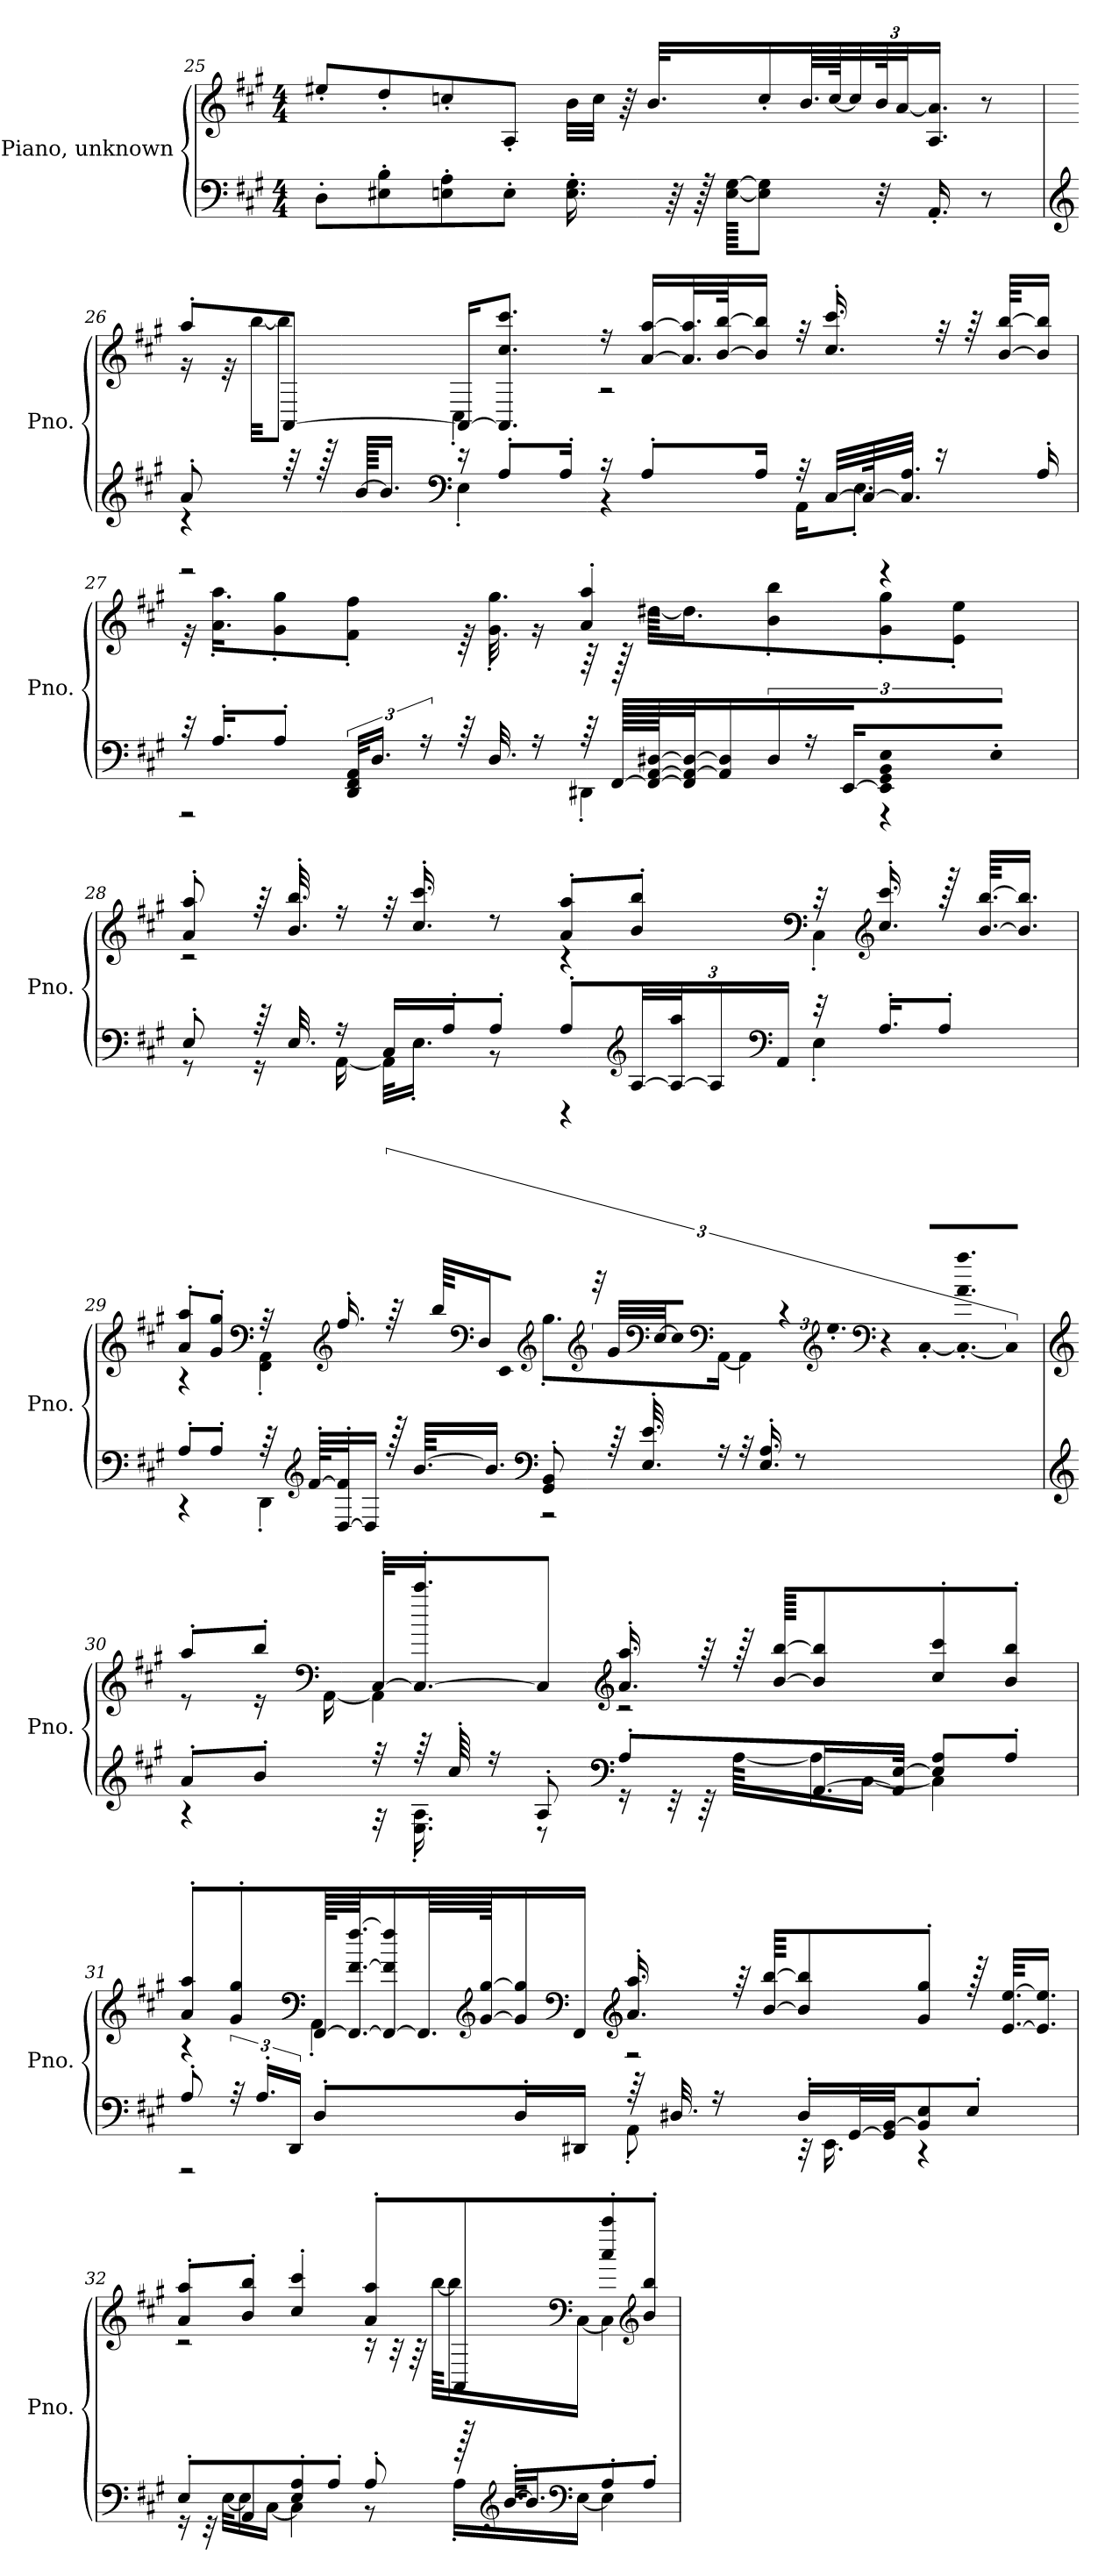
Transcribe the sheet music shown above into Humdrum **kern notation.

**kern	**kern
*part1	*part1
*staff2	*staff1
*I"Piano, unknown	*
*I'Pno.	*
*clefF4	*clefG2
*k[f#c#g#]	*k[f#c#g#]
*M4/4	*M4/4
=25	=25
8D'\L	8ee#X'/L
8E#X\' 8B\'	8dd'/
8En\' 8A\'	8ccn'/
8E'\J	8A'/J
16.E\' 16.G#\'	32b\LLL
.	32cc\JJJ
.	64r
.	32.b/KLL
64r	.
128r	.
[128E\ [128G#\KKKKL	.
8E\] 8G#\]J	16cc'/
.	64.b/LL
.	[128cc/JK
.	32cc/]
*	*Xbrackettup
32r	96b/K
.	[48a/J
16.AA'/	16.A/ 16.a/]JJ
8r	8r
!!LO:LB:g=z
=26	=26
*clefG2	*
*^	*^
8a'/	4r	8aa'/L	16r
.	.	.	32r
.	.	.	[32bb\KKL
64r	.	[8AA/J	8bb\J]
128r	.	.	.
[128b/KKKLL	.	.	.
16.b/JJ]	.	.	.
*clefF4	*	*	*
16r	4E'\	16AA/KL_	4C#'\
8A'/L	.	8.AA/] 8.cc#/ 8.ccc#/J	.
16A'/Jk	.	.	.
16r	4r	16r	2r
8A'/L	.	[16a/ [16aa/LL	.
.	.	32.a/] 32.aa/]L	.
.	.	[64b/ [64bb/JK	.
16A/Jk	.	16b/] 16bb/]JJ	.
32r	16AA\KL	32r	.
[32C#/LLL	.	16.cc#/' 16.ccc#/'	.
64C#/K_	8.E'\J	.	.
32.C#/] 32.A/JJJ	.	.	.
16r	.	32r	.
.	.	64r	.
.	.	[64b/ [64bb/KKLL	.
16A'/	.	16b/] 16bb/]JJ	.
!!LO:LB:g=z	!!
=27	=27	=27	=27
32r	2r	2r	32r
16.A'/KL	.	.	16.a\' 16.aa\'KL
8A'/J	.	.	8g#\' 8gg#\'
48DD/ 48FF#/ 48AA/KLL	.	.	8f#\' 8ff#\'J
24.D/JJ	.	.	.
24r	.	.	.
64r	.	.	64r
32.D/	.	.	32.g#\' 32.gg#\'
16r	.	.	16r
64r	4DD#X'\	4a/' 4aa/'	64r
[128FF#/LLLLL	.	.	128r
128FF#/_ [128AA/ [128D#X/JJ	.	.	[128dd#X\KKKLL
32FF#/] 32AA/_ 32D#/_J	.	.	16.dd#\J]
16AA/] 16D#/]	.	.	.
24D#/JJ	.	.	8b\' 8bb\'
24r	.	.	.
[24EE/KL	.	.	.
8EE/] 8GG#/ 8BB/ 8E/	4r	4r	8g#\' 8gg#\'
8E'/J	.	.	8e\' 8ee\'J
!!LO:LB:g=z	!!
=28	=28	=28	=28
8E'/	8r	8a/' 8aa/'	2r
64r	16r	64r	.
32.E/	.	32.b/' 32.bb/'	.
16r	[16AA\	16r	.
16C#/LL	32AA\KLL]	32r	.
.	16.E'\JJ	16.cc#/' 16.ccc#/'	.
16A'/J	.	.	.
8A'/J	8r	8r	.
8A'/L	4r	8a/' 8aa/'L	4r
*clefG2	*	*	*
*Xbrackettup	*	*	*
[48A/LL	.	8b/' 8bb/'J	.
48A/_ 48aa/J	.	.	.
24A/]	.	.	.
*clefF4	*	*	*
24AA/JJ	.	.	.
*	*	*clefF4	*
32r	4E'\	32r	4C#'\
*	*	*clefG2	*
16.A'/KL	.	16.cc#/' 16.ccc#/'	.
8A'/J	.	128r	.
.	.	[64.b/ [64.bb/KKLL	.
.	.	16.b/] 16.bb/]JJ	.
!!LO:LB:g=z	!!
=29	=29	=29	=29
8A'/L	4r	8a/' 8aa/'L	4r
8A'/J	.	8g#/' 8gg#/'J	.
*	*	*clefF4	*
64r	4DD'\	32r	4FF#\' 4AA\'
*clefG2	*	*	*
[64f#'/KLLL	.	.	.
*	*	*clefG2	*
[32D/' 32f#/]'J	.	16.ff#'/	.
16D/JJ]	.	.	.
*	*	*brackettup	*
128r	.	96r	.
[64.b/KKLL	.	.	.
.	.	96bb/KKLL	.
*	*	*clefF4	*
.	.	24D/	.
16.b/JJ]	.	.	.
.	.	16EE/JJ	.
*clefF4	*	*clefG2	*
8GG#/' 8BB/'	2r	48r	8.gg#'\L
.	.	48g#/LLL	.
*	*	*clefF4	*
.	.	[48E/J	.
.	.	16E/JJ]	.
64r	.	64r	.
*	*	*clefG2	*
32.E/' 32.e/'	.	32.ee'/	.
*	*	*clefF4	*
16r	.	16r	[16AA\Jk
32r	.	[32C#'/KLL	4AA\]
16.E/' 16.A/'	.	16.C#/_' 16.a/' 16.aa/'J	.
8r	.	8C#/J]	.
!!LO:LB:g=z	!!
=30	=30	=30	=30
*clefG2	*	*clefG2	*
8a'/L	4r	8aa'/L	8r
8b'/J	.	8bb'/J	16r
*	*	*clefF4	*
.	.	.	[16AA\
32r	32r	[32C#'/KLL	4AA\]
64r	16.E\' 16.A\'	16.C#/_' 16.ccc#/'J	.
64cc#'/	.	.	.
16r	.	.	.
8A'/	8r	8C#/J]	.
*clefF4	*	*clefG2	*
8A'/L	16r	16.a/' 16.aa/'	2r
.	32r	.	.
.	64r	64r	.
.	[64A\KKLL	128r	.
.	.	[128b/ [128bb/KKKKL	.
[16.AA/L	16A\]	8b/] 8bb/]	.
.	[16C#\JJ	.	.
32AA/] [32E/JJk	.	.	.
8E/] 8A/L	4C#\]	8cc#/' 8ccc#/'	.
8A'/J	.	8b/' 8bb/'J	.
!!LO:PB:g=z	!!
=31	=31	=31	=31
8A'/	2r	8a/' 8aa/'L	4r
*brackettup	*	*	*
48r	.	8g#/' 8gg#/'	.
24.A'/LL	.	.	.
24DD/JJ	.	.	.
*	*	*clefF4	*
8D'/L	.	[128FF#/KLLL	4AA'\
.	.	64.FF#/_ [64.f#/ [64.ff#/JJ	.
.	.	16FF#/_ 16f#/] 16ff#/]	.
.	.	64.FF#/LL]	.
*	*	*clefG2	*
.	.	[128g#/ [128gg#/JJK	.
16D'/L	.	16g#/] 16gg#/]	.
*	*	*clefF4	*
16DD#X/JJ	.	16FF#/JJ	.
*	*	*clefG2	*
64r	8AA'\	16.a/' 16.aa/'	2r
32.D#X/	.	.	.
16r	.	.	.
.	.	64r	.
.	.	[64b/ [64bb/KKKL	.
16D#'/LL	32r	8b/] 8bb/]	.
.	16.EE\	.	.
[32GG#/L	.	.	.
32GG#/] [32BB/JJ	.	.	.
8BB/] 8E/	4r	8g#/' 8gg#/'J	.
8E'/J	.	128r	.
.	.	[64.e/ [64.ee/KKLL	.
.	.	16.e/] 16.ee/]JJ	.
!!LO:LB:g=z	!!
=32	=32	=32	=32
8E'/L	16r	8a/' 8aa/'L	2r
.	32r	.	.
.	[32E\KLL	.	.
8AA/	16E\]	8b/' 8bb/'J	.
.	[16C#\JJ	.	.
8E/' 8A/'	4C#\]	4cc#/' 4ccc#/'	.
8A'/J	.	.	.
8A'/	8r	8a/' 8aa/'L	16r
.	.	.	32r
.	.	.	64r
.	.	.	[64bb\KKLL
128r	16A'\LL	8AA/	16bb\]
*clefG2	*	*	*
[64.b'/KKLL	.	.	.
16.b/J]	.	.	.
*clefF4	*	*clefF4	*
.	[16E\JJ	.	[16C#\JJ
8A'/	4E\]	8cc#/' 8ccc#/'	4C#\]
*	*	*clefG2	*
8A'/J	.	8b/' 8bb/'J	.
*v	*v	*	*
*	*v	*v
=	=
*-	*-
